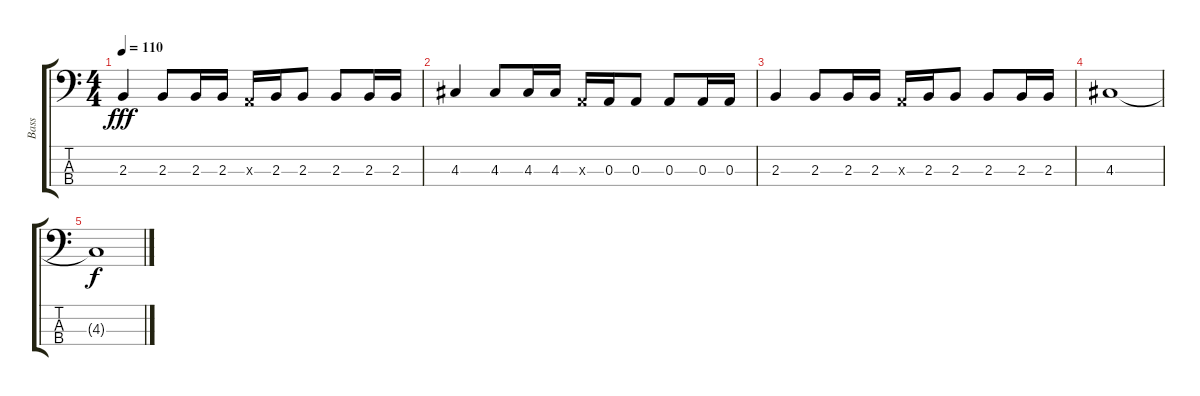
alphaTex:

\track ("Bass" "Bass") {instrument acousticbass}
\staff {score tabs}
\tuning (G2 D2 A1 E1) {hide}
\ts (4 4)
\tempo 110
\clef f4
\ks c
2.3.4{dy fff} 2.3.8 2.3.16 2.3.16 0.3{x}.16 2.3.16 2.3.8 2.3.8 2.3.16 2.3.16 |
4.3.4 4.3.8 4.3.16 4.3.16 0.3{x}.16 0.3.16 0.3.8 0.3.8 0.3.16 0.3.16 |
2.3.4 2.3.8 2.3.16 2.3.16 0.3{x}.16 2.3.16 2.3.8 2.3.8 2.3.16 2.3.16 |
4.3.1 |
4.3{t}.1{dy f}
